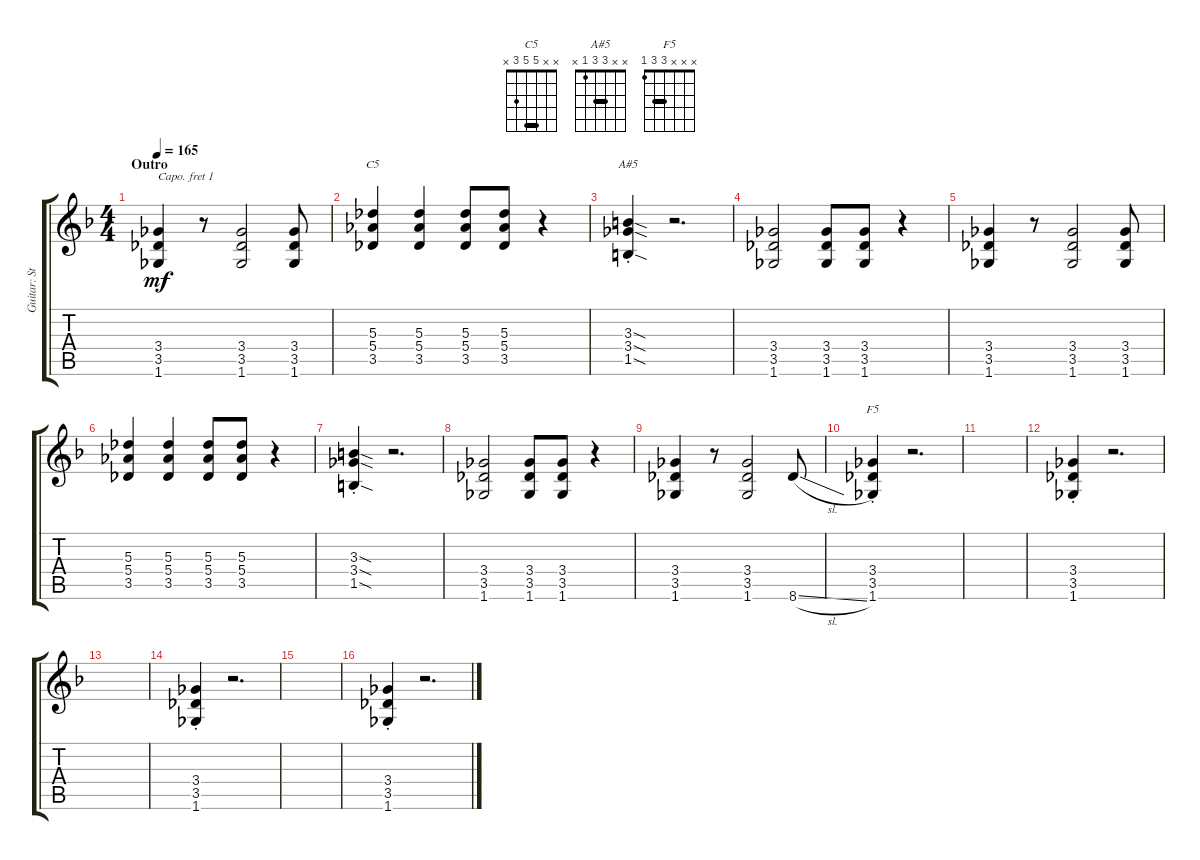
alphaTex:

\track ("Guitar: Steve" "Guitar: St") {instrument distortionguitar}
\staff {score tabs}
\capo 1
\tuning (E4 B3 G3 D3 A2 E2) {hide}
\chord ("C5" x x 5 5 3 x) {barre 5}
\chord ("A#5" x x 3 3 1 x) {barre 3}
\chord ("F5" x x x 3 3 1) {barre 3}
\ts (4 4)
\section ("" "Outro")
\tempo 165
\clef g2
\ks f
(3.4 3.5 1.6).4{dy mf} r.8 (3.4 3.5 1.6).2 (3.4 3.5 1.6).8 |
(5.3 5.4 3.5).4{ch "C5"} (5.3 5.4 3.5).4 (5.3 5.4 3.5).8 (5.3 5.4 3.5).8 r.4 |
(3.3{sod st} 3.4{sod st} 1.5{sod st}).4{ch "A#5"} r.2{d} |
(3.4 3.5 1.6).2 (3.4 3.5 1.6).8 (3.4 3.5 1.6).8 r.4 |
(3.4 3.5 1.6).4 r.8 (3.4 3.5 1.6).2 (3.4 3.5 1.6).8 |
(5.3 5.4 3.5).4 (5.3 5.4 3.5).4 (5.3 5.4 3.5).8 (5.3 5.4 3.5).8 r.4 |
(3.3{sod st} 3.4{sod st} 1.5{sod st}).4 r.2{d} |
(3.4 3.5 1.6).2 (3.4 3.5 1.6).8 (3.4 3.5 1.6).8 r.4 |
(3.4 3.5 1.6).4 r.8 (3.4 3.5 1.6).2 8.6{sl}.8 |
(3.4{st} 3.5{st} 1.6{st}).4{ch "F5"} r.2{d} |
|
(3.4{st} 3.5{st} 1.6{st}).4 r.2{d} |
|
(3.4{st} 3.5{st} 1.6{st}).4 r.2{d} |
|
(3.4{st} 3.5{st} 1.6{st}).4 r.2{d}
